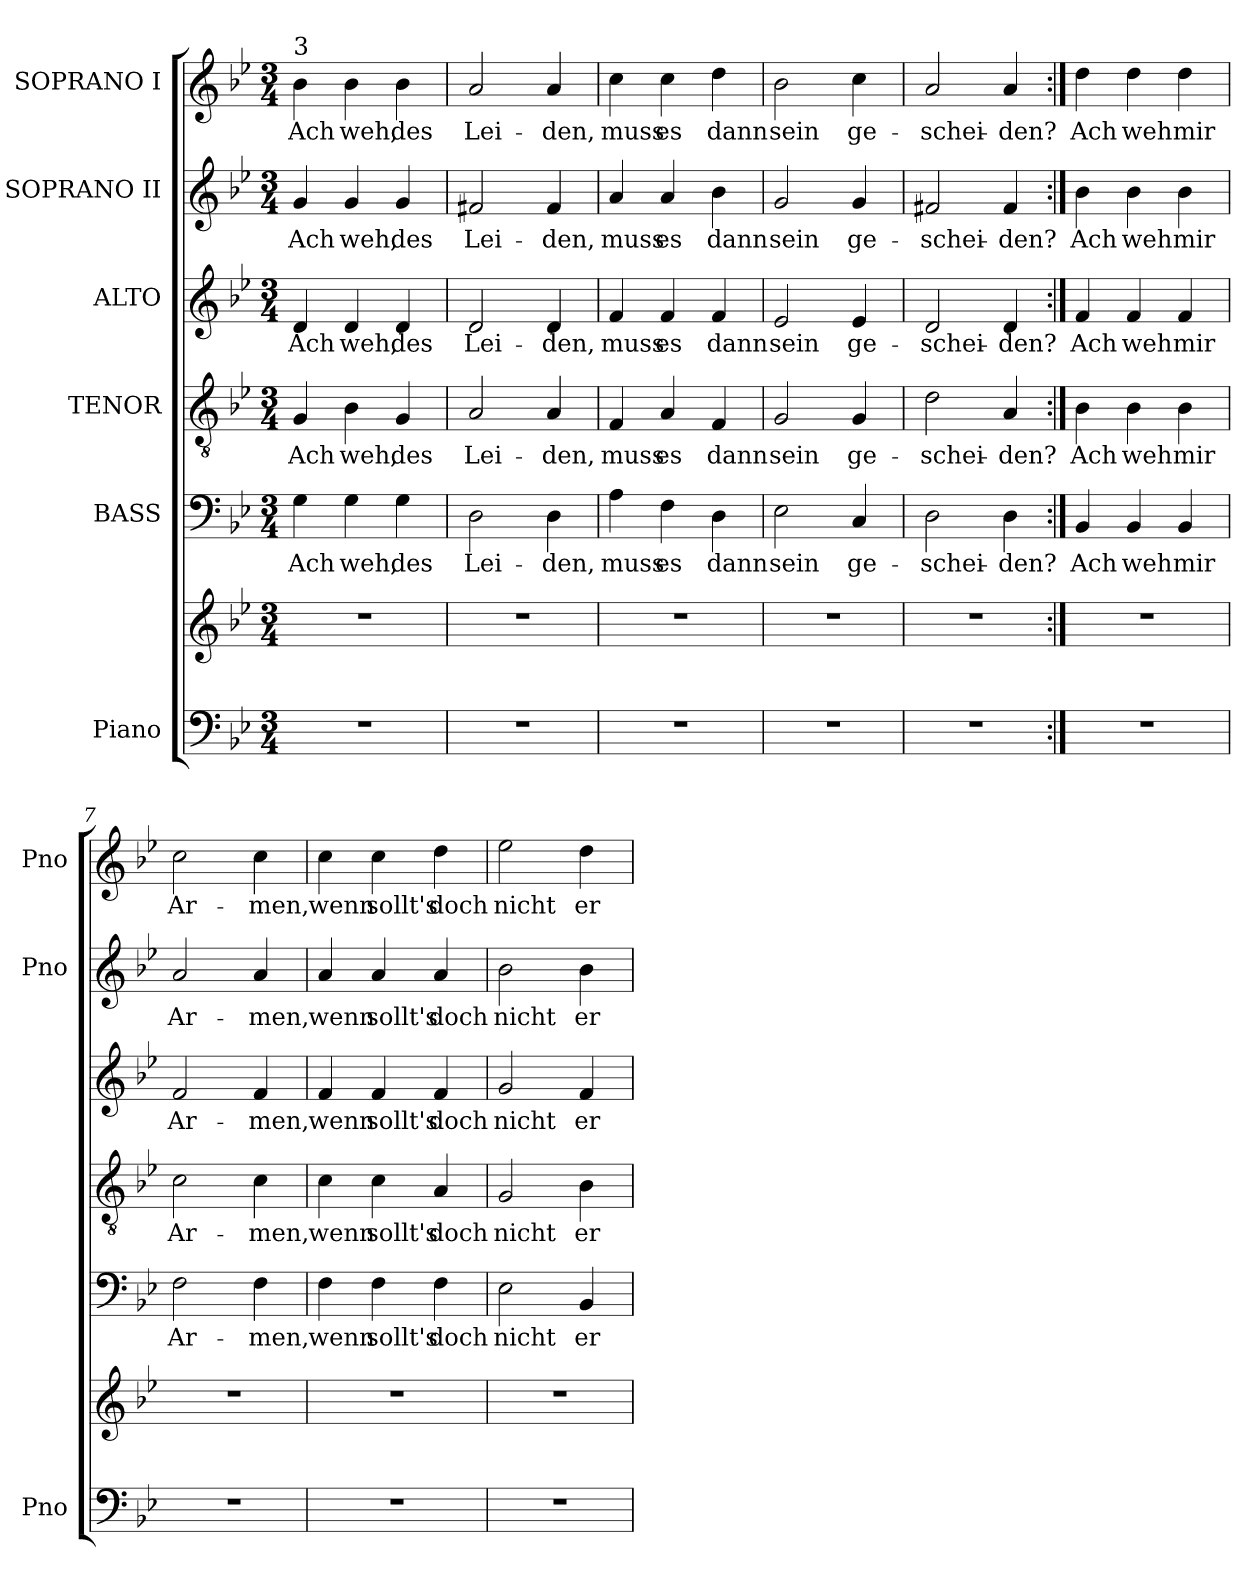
**kern	**kern	**kern	**text	**kern	**text	**kern	**text	**kern	**text	**kern	**text
*part6	*part6	*part5	*part5	*part4	*part4	*part3	*part3	*part2	*part2	*part1	*part1
*staff7	*staff6	*staff5	*staff5	*staff4	*staff4	*staff3	*staff3	*staff2	*staff2	*staff1	*staff1
*I"Piano	*	*I"BASS	*	*I"TENOR	*	*I"ALTO	*	*I"SOPRANO II	*	*I"SOPRANO I	*
*I'Pno	*	*	*	*	*	*	*	*I'Pno	*	*I'Pno	*
*clefF4	*clefG2	*clefF4	*	*clefGv2	*	*clefG2	*	*clefG2	*	*clefG2	*
*k[b-e-]	*k[b-e-]	*k[b-e-]	*	*k[b-e-]	*	*k[b-e-]	*	*k[b-e-]	*	*k[b-e-]	*
*B-:	*B-:	*B-:	*	*B-:	*	*B-:	*	*B-:	*	*B-:	*
*M3/4	*M3/4	*M3/4	*	*M3/4	*	*M3/4	*	*M3/4	*	*M3/4	*
=1	=1	=1	=1	=1	=1	=1	=1	=1	=1	=1	=1
!	!	!	!	!	!	!	!	!	!	!LO:TX:a:t=3	!
2.r	2.r	4G\	Ach	4G/	Ach	4d/	Ach	4g/	Ach	4b-\	Ach
.	.	4G\	weh,	4B-\	weh,	4d/	weh,	4g/	weh,	4b-\	weh,
.	.	4G\	des	4G/	des	4d/	des	4g/	des	4b-\	des
=2	=2	=2	=2	=2	=2	=2	=2	=2	=2	=2	=2
2.r	2.r	2D\	Lei-	2A/	Lei-	2d/	Lei-	2f#X/	Lei-	2a/	Lei-
.	.	4D\	-den,	4A/	-den,	4d/	-den,	4f#/	-den,	4a/	-den,
=3	=3	=3	=3	=3	=3	=3	=3	=3	=3	=3	=3
2.r	2.r	4A\	muss	4F/	muss	4f/	muss	4a/	muss	4cc\	muss
.	.	4F\	es	4A/	es	4f/	es	4a/	es	4cc\	es
.	.	4D\	dann	4F/	dann	4f/	dann	4b-\	dann	4dd\	dann
=4	=4	=4	=4	=4	=4	=4	=4	=4	=4	=4	=4
2.r	2.r	2E-\	sein	2G/	sein	2e-/	sein	2g/	sein	2b-\	sein
.	.	4C/	ge-	4G/	ge-	4e-/	ge-	4g/	ge-	4cc\	ge-
=5	=5	=5	=5	=5	=5	=5	=5	=5	=5	=5	=5
2.r	2.r	2D\	-schei-	2d\	-schei-	2d/	-schei-	2f#X/	-schei-	2a/	-schei-
.	.	4D\	-den?	4A/	-den?	4d/	-den?	4f#/	-den?	4a/	-den?
=6:|!	=6:|!	=6:|!	=6:|!	=6:|!	=6:|!	=6:|!	=6:|!	=6:|!	=6:|!	=6:|!	=6:|!
2.r	2.r	4BB-/	Ach	4B-\	Ach	4f/	Ach	4b-\	Ach	4dd\	Ach
.	.	4BB-/	weh	4B-\	weh	4f/	weh	4b-\	weh	4dd\	weh
.	.	4BB-/	mir	4B-\	mir	4f/	mir	4b-\	mir	4dd\	mir
!!LO:LB:g=z
=7	=7	=7	=7	=7	=7	=7	=7	=7	=7	=7	=7
2.r	2.r	2F\	Ar-	2c\	Ar-	2f/	Ar-	2a/	Ar-	2cc\	Ar-
.	.	4F\	-men,	4c\	-men,	4f/	-men,	4a/	-men,	4cc\	-men,
=8	=8	=8	=8	=8	=8	=8	=8	=8	=8	=8	=8
2.r	2.r	4F\	wenn	4c\	wenn	4f/	wenn	4a/	wenn	4cc\	wenn
.	.	4F\	sollt's	4c\	sollt's	4f/	sollt's	4a/	sollt's	4cc\	sollt's
.	.	4F\	doch	4A/	doch	4f/	doch	4a/	doch	4dd\	doch
=9	=9	=9	=9	=9	=9	=9	=9	=9	=9	=9	=9
2.r	2.r	2E-\	nicht	2G/	nicht	2g/	nicht	2b-\	nicht	2ee-\	nicht
.	.	4BB-/	er-	4B-\	er-	4f/	er-	4b-\	er-	4dd\	er-
=	=	=	=	=	=	=	=	=	=	=	=
*-	*-	*-	*-	*-	*-	*-	*-	*-	*-	*-	*-
